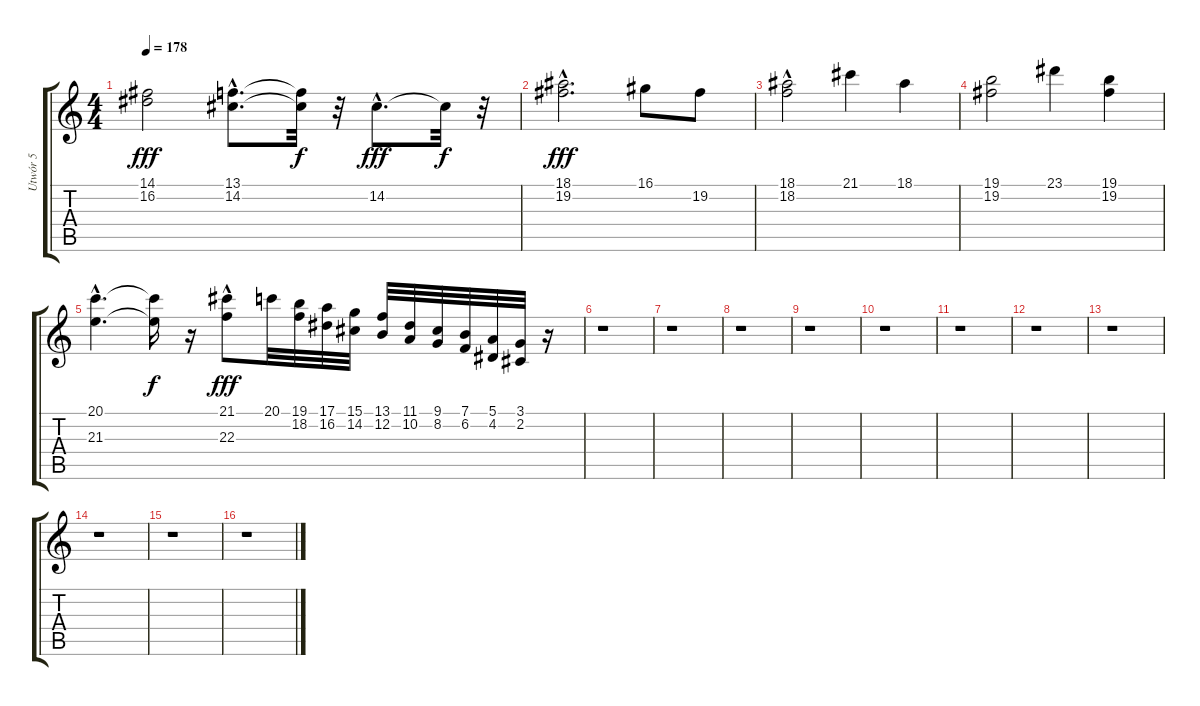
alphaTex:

\track ("Utwór 5" "Utwór 5") {instrument drawbarorgan}
\staff {score tabs}
\tuning (E4 B3 G3 D3 A2 E2) {hide}
\ts (4 4)
\tempo 178
\clef g2
\ks c
(14.1 16.2).2{dy fff} (13.1{hac} 14.2{hac}).8{d} (13.1{t} 14.2{t}).32{dy f} r.32 14.2{hac}.8{d dy fff} 14.2{t}.32{dy f} r.32 |
(18.1{hac} 19.2{hac}).2{d dy fff} 16.1.8 19.2.8 |
(18.1 18.2{hac}).2 21.1.4 18.1.4 |
(19.1 19.2).2 23.1.4 (19.1 19.2).4 |
(20.1{hac} 21.3{hac}).4{d} (20.1{t} 21.3{t}).16{dy f} r.16 (21.1 22.3{hac}).8{dy fff} 20.1.32 (19.1 18.2).32 (17.1 16.2).32 (15.1 14.2).32 (13.1 12.2).32 (11.1 10.2).32 (9.1 8.2).32 (7.1 6.2).32 (5.1 4.2).32 (3.1 2.2).32 r.16 |
r.1 |
r.1 |
r.1 |
r.1 |
r.1 |
r.1 |
r.1 |
r.1 |
r.1 |
r.1 |
r.1
